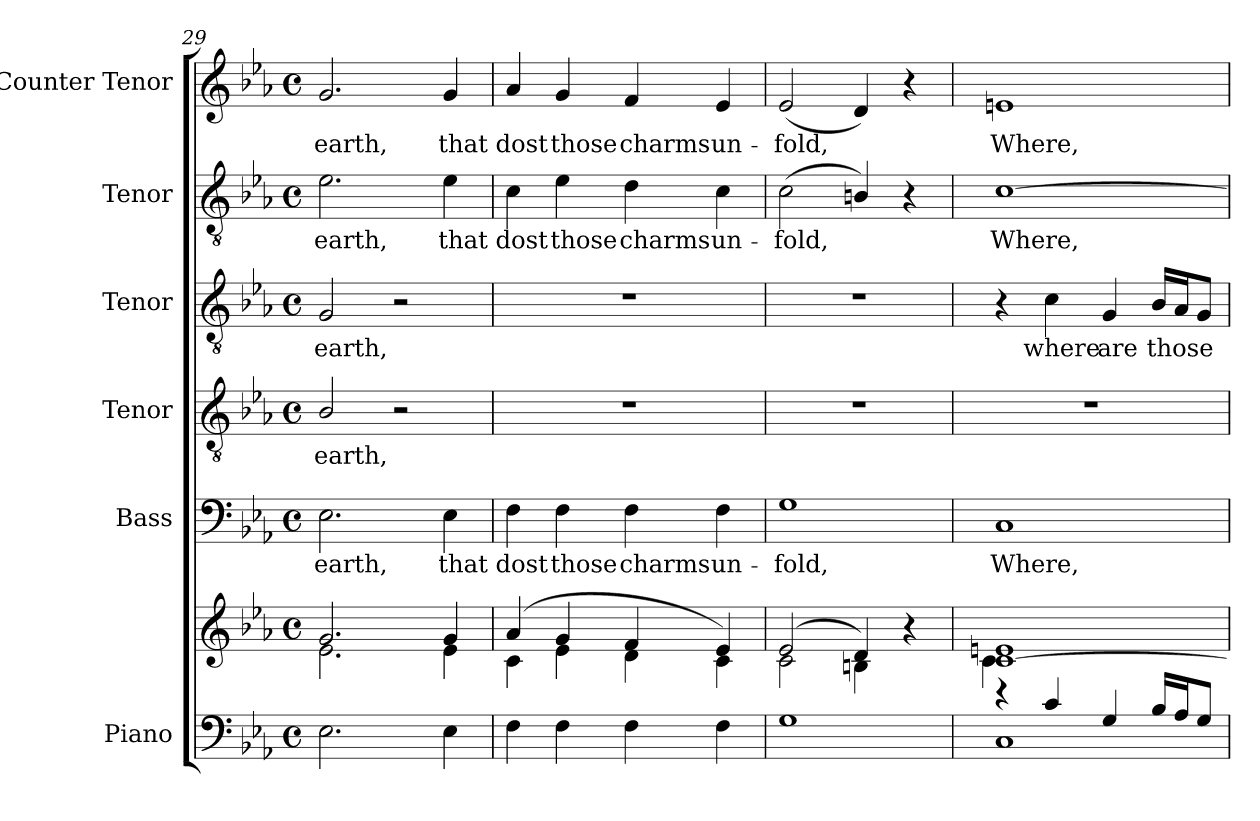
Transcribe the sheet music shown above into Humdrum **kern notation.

**kern	**kern	**kern	**text	**kern	**text	**kern	**text	**kern	**text	**kern	**text
*part6	*part6	*part5	*part5	*part4	*part4	*part3	*part3	*part2	*part2	*part1	*part1
*staff7	*staff6	*staff5	*staff5	*staff4	*staff4	*staff3	*staff3	*staff2	*staff2	*staff1	*staff1
*I"Piano	*	*I"Bass	*	*I"Tenor	*	*I"Tenor	*	*I"Tenor	*	*I"Counter Tenor	*
*I'Pno.	*	*I'B.	*	*I'T.	*	*I'T.	*	*I'T.	*	*	*
*clefF4	*clefG2	*clefF4	*	*clefGv2	*	*clefGv2	*	*clefGv2	*	*clefG2	*
*	*	*	*	*ITrd7c12	*	*ITrd7c12	*	*ITrd7c12	*	*	*
*k[b-e-a-]	*k[b-e-a-]	*k[b-e-a-]	*	*k[b-e-a-]	*	*k[b-e-a-]	*	*k[b-e-a-]	*	*k[b-e-a-]	*
*E-:	*E-:	*E-:	*	*E-:	*	*E-:	*	*E-:	*	*E-:	*
*M4/4	*M4/4	*M4/4	*	*M4/4	*	*M4/4	*	*M4/4	*	*M4/4	*
*met(c)	*met(c)	*met(c)	*	*met(c)	*	*met(c)	*	*met(c)	*	*met(c)	*
=29	=29	=29	=29	=29	=29	=29	=29	=29	=29	=29	=29
*	*^	*	*	*	*	*	*	*	*	*	*
!	!	!	!	!LO:LY:b:color=#000000	!	!	!	!	!	!	!	!
!	!	!	!	!	!	!LO:LY:b:color=#000000	!	!	!	!	!	!
!	!	!	!	!	!	!	!	!LO:LY:b:color=#000000	!	!	!	!
!	!	!	!	!	!	!	!	!	!	!LO:LY:b:color=#000000	!	!
!	!	!	!	!	!	!	!	!	!	!	!	!LO:LY:b:color=#000000
2.E-i\	2.gi/	2.e-i\	2.E-i\	earth,	2BB-i/	earth,	2GGi/	earth,	2.E-i\	earth,	2.gi/	earth,
.	.	.	.	.	2r	.	2r	.	.	.	.	.
!	!	!	!	!LO:LY:b:color=#000000	!	!	!	!	!	!	!	!
!	!	!	!	!	!	!	!	!	!	!LO:LY:b:color=#000000	!	!
!	!	!	!	!	!	!	!	!	!	!	!	!LO:LY:b:color=#000000
4E-i\	4gi/	4e-i\	4E-i\	that	.	.	.	.	4E-i\	that	4gi/	that
!!LO:LB:g=z
=30	=30	=30	=30	=30	=30	=30	=30	=30	=30	=30	=30	=30
!	!	!	!	!LO:LY:b:color=#000000	!	!	!	!	!	!	!	!
!	!	!	!	!	!	!	!	!	!	!LO:LY:b:color=#000000	!	!
!	!	!	!	!	!	!	!	!	!	!	!	!LO:LY:b:color=#000000
4Fi\	(4a-i/	4ci\	4Fi\	dost	1r	.	1r	.	4Ci\	dost	4a-i/	dost
!	!	!	!	!LO:LY:b:color=#000000	!	!	!	!	!	!	!	!
!	!	!	!	!	!	!	!	!	!	!LO:LY:b:color=#000000	!	!
!	!	!	!	!	!	!	!	!	!	!	!	!LO:LY:b:color=#000000
4Fi\	4gi/	4e-i\	4Fi\	those	.	.	.	.	4E-i\	those	4gi/	those
!	!	!	!	!LO:LY:b:color=#000000	!	!	!	!	!	!	!	!
!	!	!	!	!	!	!	!	!	!	!LO:LY:b:color=#000000	!	!
!	!	!	!	!	!	!	!	!	!	!	!	!LO:LY:b:color=#000000
4Fi\	4fi/	4di\	4Fi\	charms	.	.	.	.	4Di\	charms	4fi/	charms
!	!	!	!	!LO:LY:b:color=#000000	!	!	!	!	!	!	!	!
!	!	!	!	!	!	!	!	!	!	!LO:LY:b:color=#000000	!	!
!	!	!	!	!	!	!	!	!	!	!	!	!LO:LY:b:color=#000000
4Fi\	4e-i/)	4ci\	4Fi\	un-	.	.	.	.	4Ci\	un-	4e-i/	un-
=31	=31	=31	=31	=31	=31	=31	=31	=31	=31	=31	=31	=31
!	!	!	!	!LO:LY:b:color=#000000	!	!	!	!	!	!	!	!
!	!	!	!	!	!	!	!	!	!	!LO:LY:b:color=#000000	!	!
!	!	!	!	!	!	!	!	!	!	!	!	!LO:LY:b:color=#000000
1Gi	(2e-i/	2ci\	1Gi	-fold,	1r	.	1r	.	(2Ci\	-fold,	(2e-i/	-fold,
.	4di/)	4Bni\	.	.	.	.	.	.	4BBni/)	.	4di/)	.
.	4ryy	4r	.	.	.	.	.	.	4r	.	4r	.
=32	=32	=32	=32	=32	=32	=32	=32	=32	=32	=32	=32	=32
*^	*	*	*	*	*	*	*	*	*	*	*	*
!	!	!	!	!	!LO:LY:b:color=#000000	!	!	!	!	!	!	!	!
!	!	!	!	!	!	!	!	!	!	!	!LO:LY:b:color=#000000	!	!
!	!	!	!	!	!	!	!	!	!	!	!	!	!LO:LY:b:color=#000000
4r	1Ci	[1ci 1eni	4ci\	1Ci	Where,	1r	.	4r	.	[1Ci	Where,	1eni	Where,
!	!	!	!	!	!	!	!	!	!LO:LY:b:color=#000000	!	!	!	!
4ci/	.	.	4ryy	.	.	.	.	4Ci\	where	.	.	.	.
!	!	!	!	!	!	!	!	!	!LO:LY:b:color=#000000	!	!	!	!
4Gi/	.	.	2ryy	.	.	.	.	4GGi/	are	.	.	.	.
!	!	!	!	!	!	!	!	!	!LO:LY:b:color=#000000	!	!	!	!
16B-i/LL	.	.	.	.	.	.	.	16BB-i/LL	those	.	.	.	.
16A-i/J	.	.	.	.	.	.	.	16AA-i/J	.	.	.	.	.
8Gi/J	.	.	.	.	.	.	.	8GGi/J	.	.	.	.	.
*v	*v	*	*	*	*	*	*	*	*	*	*	*	*
*	*v	*v	*	*	*	*	*	*	*	*	*	*
=	=	=	=	=	=	=	=	=	=	=	=
*-	*-	*-	*-	*-	*-	*-	*-	*-	*-	*-	*-
